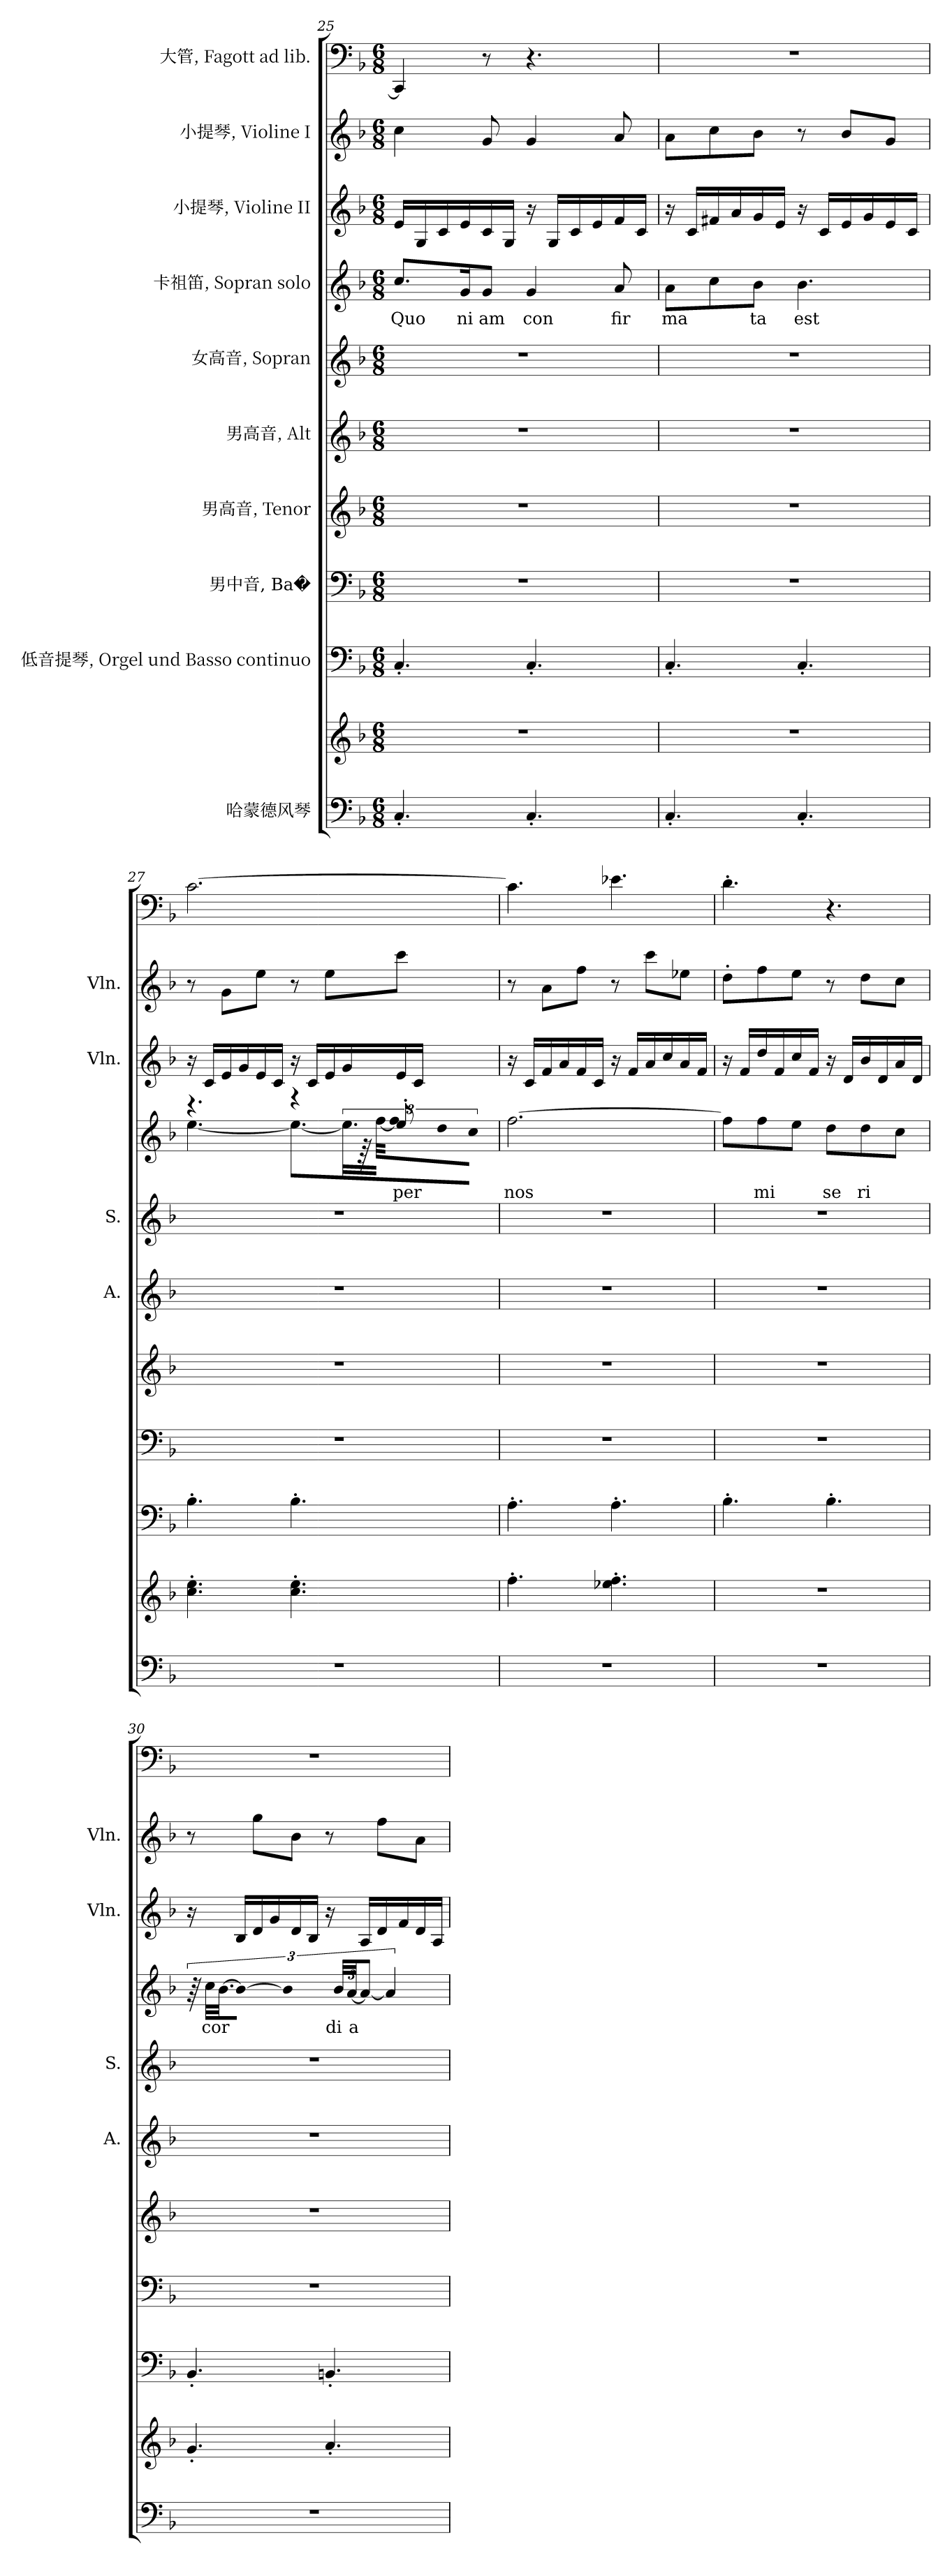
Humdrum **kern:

**kern	**kern	**kern	**kern	**kern	**kern	**kern	**kern	**text	**kern	**kern	**kern
*part10	*part10	*part9	*part8	*part7	*part6	*part5	*part4	*part4	*part3	*part2	*part1
*staff11	*staff10	*staff9	*staff8	*staff7	*staff6	*staff5	*staff4	*staff4	*staff3	*staff2	*staff1
*I"哈蒙德风琴	*	*I"低音提琴, Orgel und Basso continuo	*I"男中音, Ba�	*I"男高音, Tenor	*I"男高音, Alt	*I"女高音, Sopran	*I"卡祖笛,  Sopran solo	*	*I"小提琴, Violine II	*I"小提琴, Violine I	*I"大管, Fagott ad lib.
*	*	*	*	*	*I'A.	*I'S.	*	*	*I'Vln.	*I'Vln.	*
*clefF4	*clefG2	*clefF4	*clefF4	*clefG2	*clefG2	*clefG2	*clefG2	*	*clefG2	*clefG2	*clefF4
*	*	*ITrd7c12	*	*	*	*	*	*	*	*	*
*k[b-]	*k[b-]	*k[b-]	*k[b-]	*k[b-]	*k[b-]	*k[b-]	*k[b-]	*	*k[b-]	*k[b-]	*k[b-]
*M6/8	*M6/8	*M6/8	*M6/8	*M6/8	*M6/8	*M6/8	*M6/8	*	*M6/8	*M6/8	*M6/8
*MM63	*MM63	*MM63	*MM63	*MM63	*MM63	*MM63	*MM63	*	*MM63	*MM63	*MM63
=25	=25	=25	=25	=25	=25	=25	=25	=25	=25	=25	=25
4.C'/	2.r	4.CC'/	2.r	2.r	2.r	2.r	8.cc/L	Quo	16e/LL	4cc\	4CC/]
.	.	.	.	.	.	.	.	.	16G/	.	.
.	.	.	.	.	.	.	.	.	16c/	.	.
.	.	.	.	.	.	.	16g/K	ni	16e/	.	.
.	.	.	.	.	.	.	8g/J	am	16c/	8g/	8r
.	.	.	.	.	.	.	.	.	16G/JJ	.	.
*	*	*	*	*	*	*	*	*	*	*	*MM59
4.C'/	.	4.CC'/	.	.	.	.	4g/	con	16r	4g/	4.r
.	.	.	.	.	.	.	.	.	16G/LL	.	.
.	.	.	.	.	.	.	.	.	16c/	.	.
.	.	.	.	.	.	.	.	.	16e/	.	.
.	.	.	.	.	.	.	8a/	fir	16f/	8a/	.
.	.	.	.	.	.	.	.	.	16c/JJ	.	.
=26	=26	=26	=26	=26	=26	=26	=26	=26	=26	=26	=26
*	*	*	*	*	*	*	*	*	*	*	*MM63
4.C'/	2.r	4.CC'/	2.r	2.r	2.r	2.r	8a\L	ma	16r	8a\L	2.r
.	.	.	.	.	.	.	.	.	16c/LL	.	.
.	.	.	.	.	.	.	8cc\	.	16f#X/	8cc\	.
.	.	.	.	.	.	.	.	.	16a/	.	.
.	.	.	.	.	.	.	8b-\J	ta	16g/	8b-\J	.
.	.	.	.	.	.	.	.	.	16e/JJ	.	.
4.C'/	.	4.CC'/	.	.	.	.	4.b-\	est	16r	8r	.
.	.	.	.	.	.	.	.	.	16c/LL	.	.
.	.	.	.	.	.	.	.	.	16e/	8b-/L	.
.	.	.	.	.	.	.	.	.	16g/	.	.
.	.	.	.	.	.	.	.	.	16e/	8g/J	.
.	.	.	.	.	.	.	.	.	16c/JJ	.	.
!!LO:PB:g=z
=27	=27	=27	=27	=27	=27	=27	=27	=27	=27	=27	=27
*	*	*	*	*	*	*	*	*	*	*	*MM63
*	*	*	*	*	*	*	*^	*	*	*	*
2.r	4.cc\' 4.ee\'	4.BB-'\	2.r	2.r	2.r	2.r	4.r	[4.ee\	.	16r	8r	[2.c\
.	.	.	.	.	.	.	.	.	.	16c/LL	.	.
.	.	.	.	.	.	.	.	.	.	16e/	8g\L	.
.	.	.	.	.	.	.	.	.	.	16g/	.	.
.	.	.	.	.	.	.	.	.	.	16e/	8ee\J	.
.	.	.	.	.	.	.	.	.	.	16c/JJ	.	.
.	4.cc\' 4.ee\'	4.BB-'\	.	.	.	.	4r	8.ee\L_	.	16r	8r	.
.	.	.	.	.	.	.	.	.	.	16c/LL	.	.
.	.	.	.	.	.	.	.	.	.	16e/	8ee\L	.
.	.	.	.	.	.	.	.	48.ee\Jkk]	.	16g/	.	.
.	.	.	.	.	.	.	.	96r	.	.	.	.
.	.	.	.	.	.	.	.	[48ff\KLL	.	.	.	.
.	.	.	.	.	.	.	8ee'/	16ff\]	per	16e/	8ccc\J	.
.	.	.	.	.	.	.	.	32dd\L	.	16c/JJ	.	.
.	.	.	.	.	.	.	.	32cc\JJJ	.	.	.	.
*	*	*	*	*	*	*	*v	*v	*	*	*	*
=28	=28	=28	=28	=28	=28	=28	=28	=28	=28	=28	=28
*	*	*	*	*	*	*	*	*	*	*	*MM63
2.r	4.ff'\	4.AA'\	2.r	2.r	2.r	2.r	[2.ff\	nos	16r	8r	4.c\]
.	.	.	.	.	.	.	.	.	16c/LL	.	.
.	.	.	.	.	.	.	.	.	16f/	8a\L	.
.	.	.	.	.	.	.	.	.	16a/	.	.
.	.	.	.	.	.	.	.	.	16f/	8ff\J	.
.	.	.	.	.	.	.	.	.	16c/JJ	.	.
*	*	*	*	*	*	*	*	*	*	*	*MM59
.	4.ee-X\' 4.ff\'	4.AA'\	.	.	.	.	.	.	16r	8r	4.e-X\
.	.	.	.	.	.	.	.	.	16f/LL	.	.
.	.	.	.	.	.	.	.	.	16a/	8ccc\L	.
.	.	.	.	.	.	.	.	.	16cc/	.	.
.	.	.	.	.	.	.	.	.	16a/	8ee-X\J	.
.	.	.	.	.	.	.	.	.	16f/JJ	.	.
!!LO:PB:g=z
=29	=29	=29	=29	=29	=29	=29	=29	=29	=29	=29	=29
*	*	*	*	*	*	*	*	*	*	*	*MM63
2.r	2.r	4.BB-'\	2.r	2.r	2.r	2.r	8ff\L]	.	16r	8dd'\L	4.d'\
.	.	.	.	.	.	.	.	.	16f/LL	.	.
.	.	.	.	.	.	.	8ff\	mi	16dd/	8ff\	.
.	.	.	.	.	.	.	.	.	16f/	.	.
.	.	.	.	.	.	.	8ee\J	.	16cc/	8ee\J	.
.	.	.	.	.	.	.	.	.	16f/JJ	.	.
*	*	*	*	*	*	*	*	*	*	*	*MM59
.	.	4.BB-'\	.	.	.	.	8dd\L	se	16r	8r	4.r
.	.	.	.	.	.	.	.	.	16d/LL	.	.
.	.	.	.	.	.	.	8dd\	ri	16b-/	8dd\L	.
.	.	.	.	.	.	.	.	.	16d/	.	.
.	.	.	.	.	.	.	8cc\J	.	16a/	8cc\J	.
.	.	.	.	.	.	.	.	.	16d/JJ	.	.
=30	=30	=30	=30	=30	=30	=30	=30	=30	=30	=30	=30
*	*	*	*	*	*	*	*	*	*	*	*MM63
2.r	4.g'/	4.BBB-'/	2.r	2.r	2.r	2.r	96r	.	16r	8r	2.r
.	.	.	.	.	.	.	48cc\LLL	cor	.	.	.
.	.	.	.	.	.	.	[48.b-\J	.	.	.	.
.	.	.	.	.	.	.	16b-\JJ_	.	16B-/LL	.	.
.	.	.	.	.	.	.	4b-\]	.	16d/	8gg\L	.
.	.	.	.	.	.	.	.	.	16g/	.	.
.	.	.	.	.	.	.	.	.	16d/	8b-\J	.
.	.	.	.	.	.	.	.	.	16B-/JJ	.	.
*	*	*	*	*	*	*	*Xbrackettup	*	*	*	*
.	4.a'/	4.BBBn'/	.	.	.	.	48b-/LLL	di	16r	8r	.
.	.	.	.	.	.	.	[48a/JJ	a	.	.	.
.	.	.	.	.	.	.	12a/J_	.	.	.	.
.	.	.	.	.	.	.	.	.	16A/LL	.	.
.	.	.	.	.	.	.	4a/]	.	16d/	8ff\L	.
.	.	.	.	.	.	.	.	.	16f/	.	.
.	.	.	.	.	.	.	.	.	16d/	8a\J	.
.	.	.	.	.	.	.	.	.	16A/JJ	.	.
=	=	=	=	=	=	=	=	=	=	=	=
*-	*-	*-	*-	*-	*-	*-	*-	*-	*-	*-	*-
